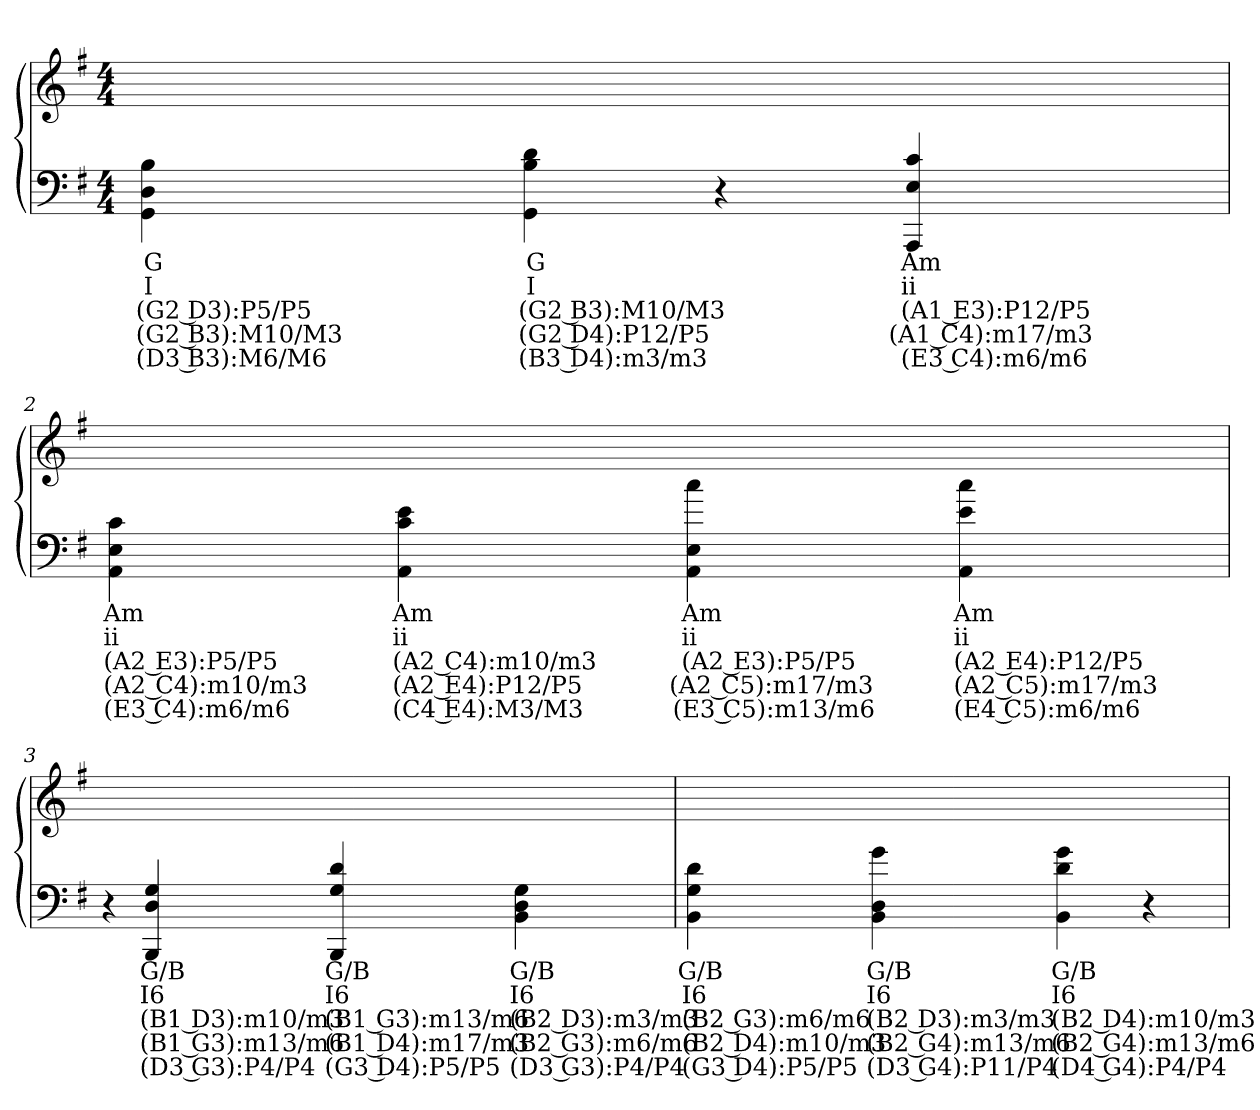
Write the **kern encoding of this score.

**kern	**text	**text	**text	**text	**text	**kern
*part2	*part2	*part2	*part2	*part2	*part2	*part1
*staff2	*staff2	*staff2	*staff2	*staff2	*staff2	*staff1
*clefF4	*	*	*	*	*	*clefG2
*k[f#]	*	*	*	*	*	*k[f#]
*G:	*	*	*	*	*	*G:
*M4/4	*	*	*	*	*	*M4/4
*MM60	*	*	*	*	*	*MM60
=1	=1	=1	=1	=1	=1	=1
4GG 4D 4B	G	I	(G2 D3):P5/P5	(G2 B3):M10/M3	(D3 B3):M6/M6	1ryy
4GG 4B 4d	G	I	(G2 B3):M10/M3	(G2 D4):P12/P5	(B3 D4):m3/m3	.
4r	.	.	.	.	.	.
4AAA 4E 4c	Am	ii	(A1 E3):P12/P5	(A1 C4):m17/m3	(E3 C4):m6/m6	.
=2	=2	=2	=2	=2	=2	=2
4AA 4E 4c	Am	ii	(A2 E3):P5/P5	(A2 C4):m10/m3	(E3 C4):m6/m6	1ryy
4AA 4c 4e	Am	ii	(A2 C4):m10/m3	(A2 E4):P12/P5	(C4 E4):M3/M3	.
4AA 4E 4cc	Am	ii	(A2 E3):P5/P5	(A2 C5):m17/m3	(E3 C5):m13/m6	.
4AA 4e 4cc	Am	ii	(A2 E4):P12/P5	(A2 C5):m17/m3	(E4 C5):m6/m6	.
=3	=3	=3	=3	=3	=3	=3
4r	.	.	.	.	.	1ryy
4BBB 4D 4G	G/B	I6	(B1 D3):m10/m3	(B1 G3):m13/m6	(D3 G3):P4/P4	.
4BBB 4G 4d	G/B	I6	(B1 G3):m13/m6	(B1 D4):m17/m3	(G3 D4):P5/P5	.
4BB 4D 4G	G/B	I6	(B2 D3):m3/m3	(B2 G3):m6/m6	(D3 G3):P4/P4	.
=4	=4	=4	=4	=4	=4	=4
4BB 4G 4d	G/B	I6	(B2 G3):m6/m6	(B2 D4):m10/m3	(G3 D4):P5/P5	1ryy
4BB 4D 4g	G/B	I6	(B2 D3):m3/m3	(B2 G4):m13/m6	(D3 G4):P11/P4	.
4BB 4d 4g	G/B	I6	(B2 D4):m10/m3	(B2 G4):m13/m6	(D4 G4):P4/P4	.
4r	.	.	.	.	.	.
=	=	=	=	=	=	=
*-	*-	*-	*-	*-	*-	*-
